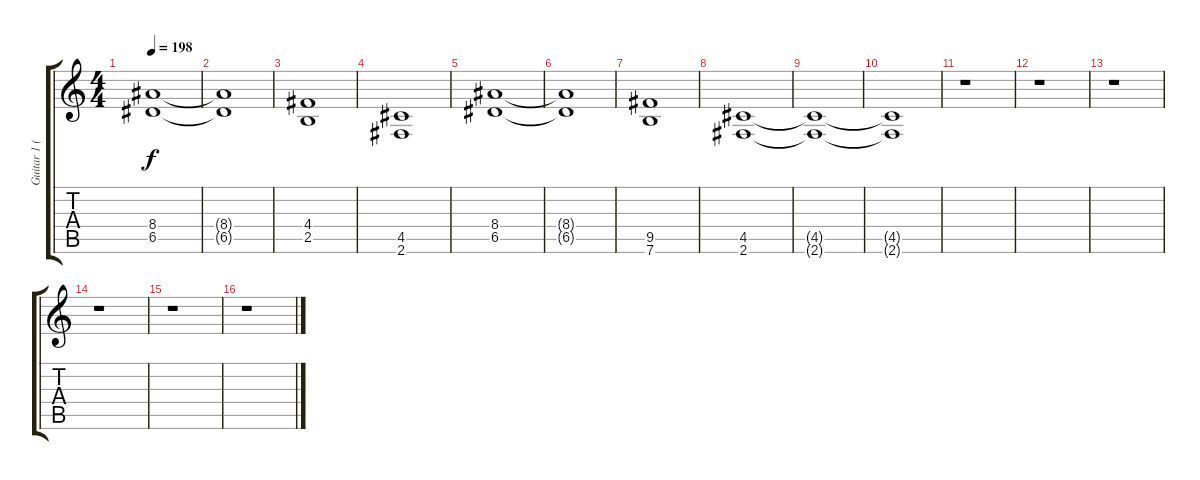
\track ("Guitar 1 (Mori Junta)" "Guitar 1 (") {instrument distortionguitar}
\staff {score tabs}
\tuning (E4 B3 G3 D3 A2 E2) {hide}
\ts (4 4)
\tempo 198
\clef g2
\ks c
(8.4 6.5).1{dy f} |
(8.4{t} 6.5{t}).1 |
(4.4 2.5).1 |
(4.5 2.6).1 |
(8.4 6.5).1 |
(8.4{t} 6.5{t}).1 |
(9.5 7.6).1 |
(4.5 2.6).1 |
(4.5{t} 2.6{t}).1{volume 0} |
(4.5{t} 2.6{t}).1 |
r.1 |
r.1 |
r.1 |
r.1 |
r.1 |
r.1
